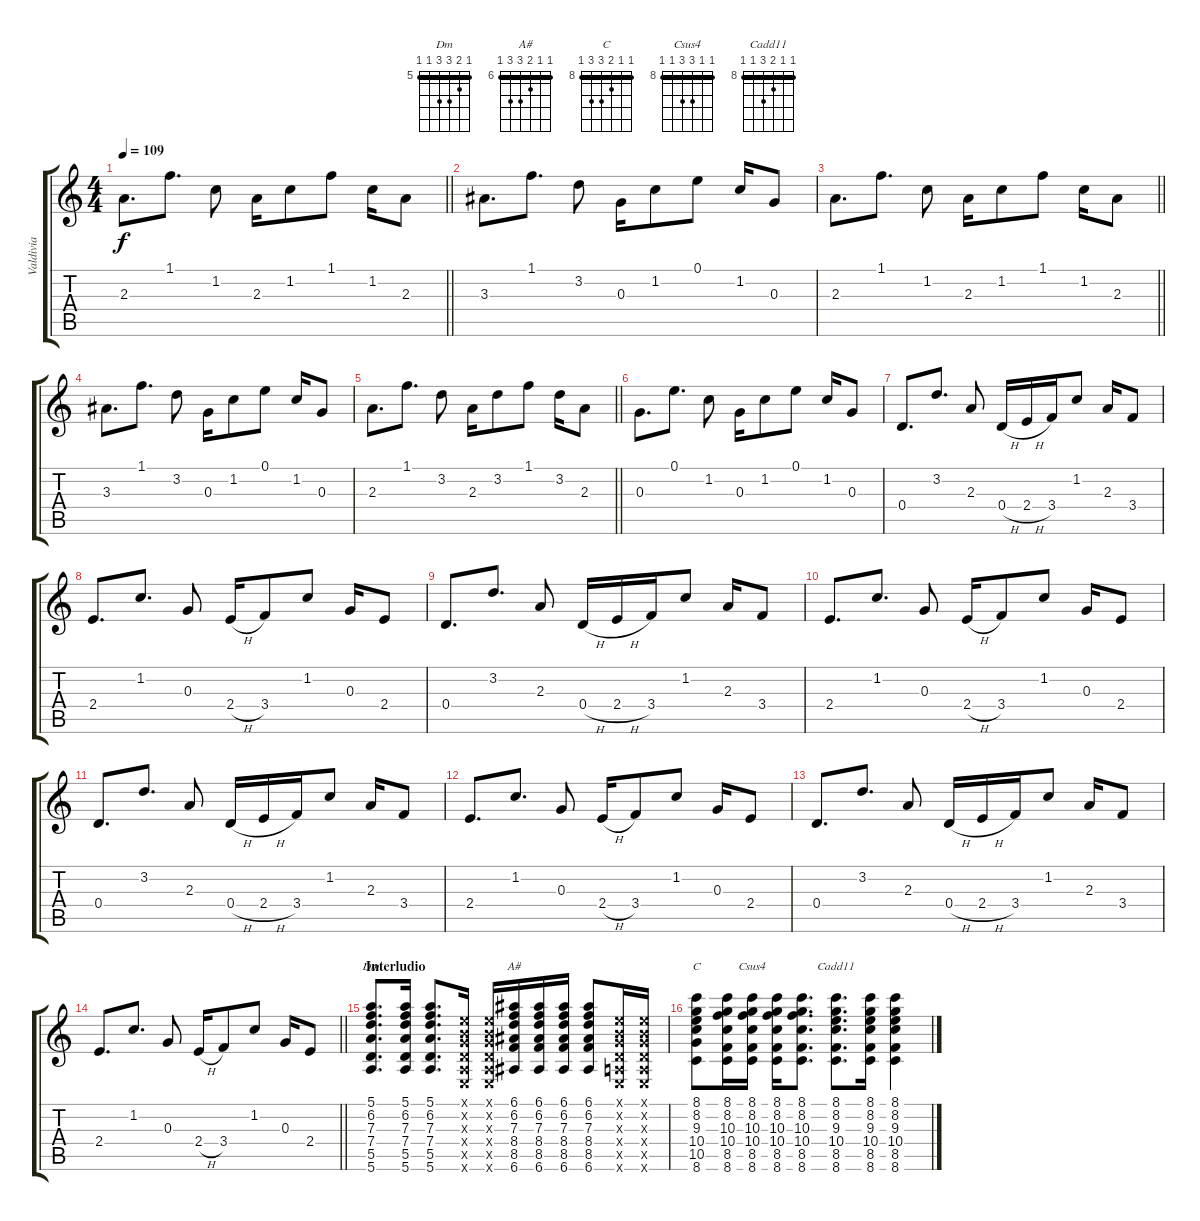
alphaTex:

\track ("Valdivia" "Valdivia") {instrument acousticguitarsteel}
\staff {score tabs}
\tuning (E4 B3 G3 D3 A2 E2) {hide}
\chord ("Dm" 5 6 7 7 5 5) {firstfret 5 barre 5}
\chord ("A#" 6 6 7 8 8 6) {firstfret 6 barre 6}
\chord ("C" 8 8 9 10 10 8) {firstfret 8 barre 8}
\chord ("Csus4" 8 8 10 10 8 8) {firstfret 8 barre 8}
\chord ("Cadd11" 8 8 9 10 8 8) {firstfret 8 barre 8}
\ts (4 4)
\tempo 109
\clef g2
\barLineRight lightlight
\ks c
2.3.8{d dy f} 1.1.8{d} 1.2.8 2.3.16 1.2.8 1.1.8 1.2.16 2.3.8 |
3.3.8{d} 1.1.8{d} 3.2.8 0.3.16 1.2.8 0.1.8 1.2.16 0.3.8 |
\barLineRight lightlight
2.3.8{d} 1.1.8{d} 1.2.8 2.3.16 1.2.8 1.1.8 1.2.16 2.3.8 |
3.3.8{d} 1.1.8{d} 3.2.8 0.3.16 1.2.8 0.1.8 1.2.16 0.3.8 |
\barLineRight lightlight
2.3.8{d} 1.1.8{d} 3.2.8 2.3.16 3.2.8 1.1.8 3.2.16 2.3.8 |
0.3.8{d} 0.1.8{d} 1.2.8 0.3.16 1.2.8 0.1.8 1.2.16 0.3.8 |
0.4.8{d} 3.2.8{d} 2.3.8 0.4{h}.16 2.4{h}.16 3.4.16 1.2.8 2.3.16 3.4.8 |
2.4.8{d} 1.2.8{d} 0.3.8 2.4{h}.16 3.4.8 1.2.8 0.3.16 2.4.8 |
0.4.8{d} 3.2.8{d} 2.3.8 0.4{h}.16 2.4{h}.16 3.4.16 1.2.8 2.3.16 3.4.8 |
2.4.8{d} 1.2.8{d} 0.3.8 2.4{h}.16 3.4.8 1.2.8 0.3.16 2.4.8 |
0.4.8{d} 3.2.8{d} 2.3.8 0.4{h}.16 2.4{h}.16 3.4.16 1.2.8 2.3.16 3.4.8 |
2.4.8{d} 1.2.8{d} 0.3.8 2.4{h}.16 3.4.8 1.2.8 0.3.16 2.4.8 |
0.4.8{d} 3.2.8{d} 2.3.8 0.4{h}.16 2.4{h}.16 3.4.16 1.2.8 2.3.16 3.4.8 |
\barLineRight lightlight
2.4.8{d} 1.2.8{d} 0.3.8 2.4{h}.16 3.4.8 1.2.8 0.3.16 2.4.8 |
\section ("" "Interludio")
(5.1 6.2 7.3 7.4 5.5 5.6).8{d ch "Dm"} (5.1 6.2 7.3 7.4 5.5 5.6).16 (5.1 6.2 7.3 7.4 5.5 5.6).8{d} (0.1{x} 0.2{x} 0.3{x} 0.4{x} 0.5{x} 0.6{x}).16 (0.1{x} 0.2{x} 0.3{x} 0.4{x} 0.5{x} 0.6{x}).16 (6.1 6.2 7.3 8.4 8.5 6.6).16{ch "A#"} (6.1 6.2 7.3 8.4 8.5 6.6).16 (6.1 6.2 7.3 8.4 8.5 6.6).16 (6.1 6.2 7.3 8.4 8.5 6.6).8 (0.1{x} 0.2{x} 0.3{x} 0.4{x} 0.5{x} 0.6{x}).16 (0.1{x} 0.2{x} 0.3{x} 0.4{x} 0.5{x} 0.6{x}).16 |
(8.1 8.2 9.3 10.4 10.5 8.6).8{ch "C"} (8.1 8.2 10.3 10.4 8.5 8.6).16 (8.1 8.2 10.3 10.4 8.5 8.6).16{ch "Csus4"} (8.1 8.2 10.3 10.4 8.5 8.6).16 (8.1 8.2 10.3 10.4 8.5 8.6).8{d} (8.1 8.2 9.3 10.4 8.5 8.6).8{d ch "Cadd11"} (8.1 8.2 9.3 10.4 8.5 8.6).16 (8.1 8.2 9.3 10.4 8.5 8.6).4
